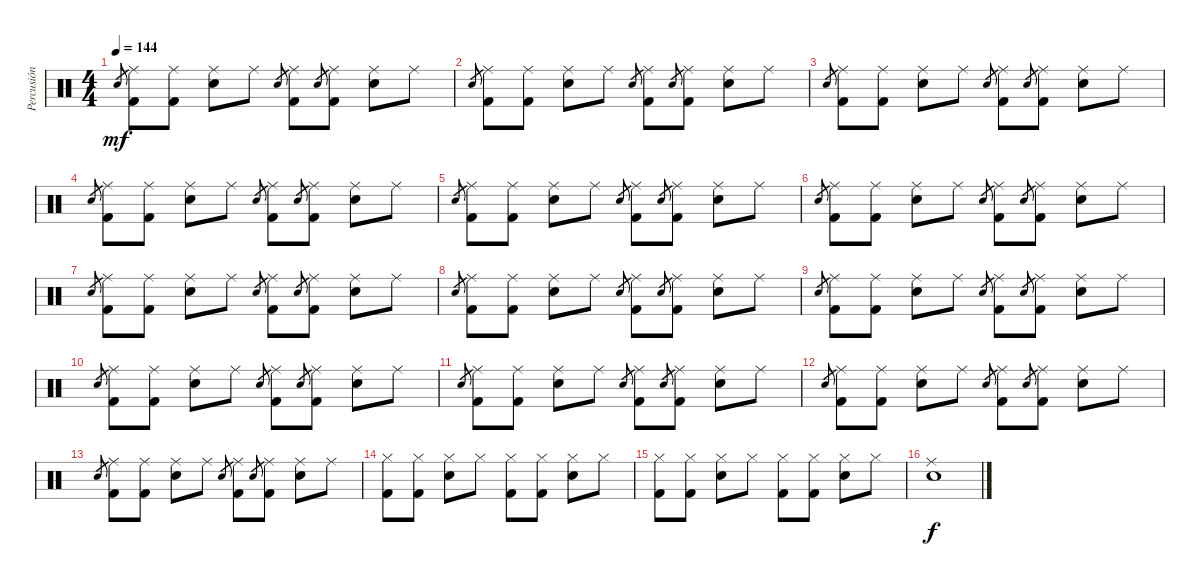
\track ("Percusión" "Percusión") {instrument percussion}
\staff {score}
\articulation defaults
\ts (4 4)
\tempo 144
\clef neutral
\ks c "Snare (hit) 2".8{gr dy mf}
("Ride (middle)" "Kick (hit) 2").8 ("Ride (middle)" "Kick (hit) 2").8 ("Ride (middle)" "Snare (hit) 2").8 "Ride (middle)".8 "Snare (hit) 2".8{gr} ("Ride (middle)" "Kick (hit) 2").8 "Snare (hit) 2".8{gr} ("Ride (middle)" "Kick (hit) 2").8 ("Ride (middle)" "Snare (hit) 2").8 "Ride (middle)".8 |
"Snare (hit) 2".8{gr} ("Ride (middle)" "Kick (hit) 2").8 ("Ride (middle)" "Kick (hit) 2").8 ("Ride (middle)" "Snare (hit) 2").8 "Ride (middle)".8 "Snare (hit) 2".8{gr} ("Ride (middle)" "Kick (hit) 2").8 "Snare (hit) 2".8{gr} ("Ride (middle)" "Kick (hit) 2").8 ("Ride (middle)" "Snare (hit) 2").8 "Ride (middle)".8 |
"Snare (hit) 2".8{gr} ("Ride (middle)" "Kick (hit) 2").8 ("Ride (middle)" "Kick (hit) 2").8 ("Ride (middle)" "Snare (hit) 2").8 "Ride (middle)".8 "Snare (hit) 2".8{gr} ("Ride (middle)" "Kick (hit) 2").8 "Snare (hit) 2".8{gr} ("Ride (middle)" "Kick (hit) 2").8 ("Ride (middle)" "Snare (hit) 2").8 "Ride (middle)".8 |
"Snare (hit) 2".8{gr} ("Ride (middle)" "Kick (hit) 2").8 ("Ride (middle)" "Kick (hit) 2").8 ("Ride (middle)" "Snare (hit) 2").8 "Ride (middle)".8 "Snare (hit) 2".8{gr} ("Ride (middle)" "Kick (hit) 2").8 "Snare (hit) 2".8{gr} ("Ride (middle)" "Kick (hit) 2").8 ("Ride (middle)" "Snare (hit) 2").8 "Ride (middle)".8 |
"Snare (hit) 2".8{gr} ("Ride (middle)" "Kick (hit) 2").8 ("Ride (middle)" "Kick (hit) 2").8 ("Ride (middle)" "Snare (hit) 2").8 "Ride (middle)".8 "Snare (hit) 2".8{gr} ("Ride (middle)" "Kick (hit) 2").8 "Snare (hit) 2".8{gr} ("Ride (middle)" "Kick (hit) 2").8 ("Ride (middle)" "Snare (hit) 2").8 "Ride (middle)".8 |
"Snare (hit) 2".8{gr} ("Ride (middle)" "Kick (hit) 2").8 ("Ride (middle)" "Kick (hit) 2").8 ("Ride (middle)" "Snare (hit) 2").8 "Ride (middle)".8 "Snare (hit) 2".8{gr} ("Ride (middle)" "Kick (hit) 2").8 "Snare (hit) 2".8{gr} ("Ride (middle)" "Kick (hit) 2").8 ("Ride (middle)" "Snare (hit) 2").8 "Ride (middle)".8 |
"Snare (hit) 2".8{gr} ("Ride (middle)" "Kick (hit) 2").8 ("Ride (middle)" "Kick (hit) 2").8 ("Ride (middle)" "Snare (hit) 2").8 "Ride (middle)".8 "Snare (hit) 2".8{gr} ("Ride (middle)" "Kick (hit) 2").8 "Snare (hit) 2".8{gr} ("Ride (middle)" "Kick (hit) 2").8 ("Ride (middle)" "Snare (hit) 2").8 "Ride (middle)".8 |
"Snare (hit) 2".8{gr} ("Ride (middle)" "Kick (hit) 2").8 ("Ride (middle)" "Kick (hit) 2").8 ("Ride (middle)" "Snare (hit) 2").8 "Ride (middle)".8 "Snare (hit) 2".8{gr} ("Ride (middle)" "Kick (hit) 2").8 "Snare (hit) 2".8{gr} ("Ride (middle)" "Kick (hit) 2").8 ("Ride (middle)" "Snare (hit) 2").8 "Ride (middle)".8 |
"Snare (hit) 2".8{gr} ("Ride (middle)" "Kick (hit) 2").8 ("Ride (middle)" "Kick (hit) 2").8 ("Ride (middle)" "Snare (hit) 2").8 "Ride (middle)".8 "Snare (hit) 2".8{gr} ("Ride (middle)" "Kick (hit) 2").8 "Snare (hit) 2".8{gr} ("Ride (middle)" "Kick (hit) 2").8 ("Ride (middle)" "Snare (hit) 2").8 "Ride (middle)".8 |
"Snare (hit) 2".8{gr} ("Ride (middle)" "Kick (hit) 2").8 ("Ride (middle)" "Kick (hit) 2").8 ("Ride (middle)" "Snare (hit) 2").8 "Ride (middle)".8 "Snare (hit) 2".8{gr} ("Ride (middle)" "Kick (hit) 2").8 "Snare (hit) 2".8{gr} ("Ride (middle)" "Kick (hit) 2").8 ("Ride (middle)" "Snare (hit) 2").8 "Ride (middle)".8 |
"Snare (hit) 2".8{gr} ("Ride (middle)" "Kick (hit) 2").8 ("Ride (middle)" "Kick (hit) 2").8 ("Ride (middle)" "Snare (hit) 2").8 "Ride (middle)".8 "Snare (hit) 2".8{gr} ("Ride (middle)" "Kick (hit) 2").8 "Snare (hit) 2".8{gr} ("Ride (middle)" "Kick (hit) 2").8 ("Ride (middle)" "Snare (hit) 2").8 "Ride (middle)".8 |
"Snare (hit) 2".8{gr} ("Ride (middle)" "Kick (hit) 2").8 ("Ride (middle)" "Kick (hit) 2").8 ("Ride (middle)" "Snare (hit) 2").8 "Ride (middle)".8 "Snare (hit) 2".8{gr} ("Ride (middle)" "Kick (hit) 2").8 "Snare (hit) 2".8{gr} ("Ride (middle)" "Kick (hit) 2").8 ("Ride (middle)" "Snare (hit) 2").8 "Ride (middle)".8 |
"Snare (hit) 2".8{gr} ("Ride (middle)" "Kick (hit) 2").8 ("Ride (middle)" "Kick (hit) 2").8 ("Ride (middle)" "Snare (hit) 2").8 "Ride (middle)".8 "Snare (hit) 2".8{gr} ("Ride (middle)" "Kick (hit) 2").8 "Snare (hit) 2".8{gr} ("Ride (middle)" "Kick (hit) 2").8 ("Ride (middle)" "Snare (hit) 2").8 "Ride (middle)".8 |
("Hi-Hat (closed)" "Kick (hit) 2").8 ("Hi-Hat (closed)" "Kick (hit) 2").8 ("Hi-Hat (closed)" "Snare (hit) 2").8 "Hi-Hat (closed)".8 ("Hi-Hat (closed)" "Kick (hit) 2").8 ("Hi-Hat (closed)" "Kick (hit) 2").8 ("Hi-Hat (closed)" "Snare (hit) 2").8 "Hi-Hat (closed)".8 |
("Hi-Hat (closed)" "Kick (hit) 2").8 ("Hi-Hat (closed)" "Kick (hit) 2").8 ("Hi-Hat (closed)" "Snare (hit) 2").8 "Hi-Hat (closed)".8 ("Hi-Hat (closed)" "Kick (hit) 2").8 ("Hi-Hat (closed)" "Kick (hit) 2").8 ("Hi-Hat (closed)" "Snare (hit) 2").8 "Hi-Hat (closed)".8 |
("Ride (middle)" "Snare (hit) 2").1{dy f}
